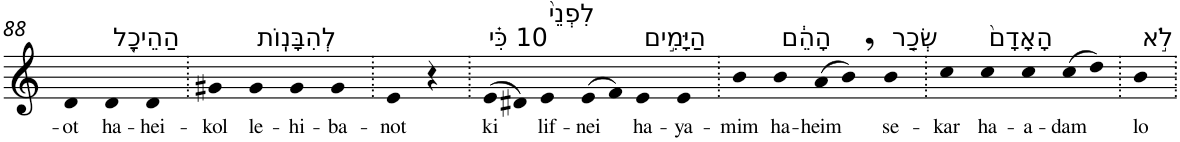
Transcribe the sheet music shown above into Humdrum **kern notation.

**kern	**text
*part1	*part1
*staff1	*staff1
*I"Piano	*
*I'Pno	*
!!LO:PB:g=z
*clefG2	*
*k[]	*
=88	=88
!	!LO:LY:b
4d	-ot
!LO:TX:a:t=הַהֵיכָ֖ל	!
!	!LO:LY:b
4d	ha-
!	!LO:LY:b
4d	-hei-
=89.	=89.
!	!LO:LY:b
4g#X	-kol
!LO:TX:a:t=לְהִבָּנֽוֹת	!
!	!LO:LY:b
4g#	le-
!	!LO:LY:b
4g#	-hi-
!	!LO:LY:b
4g#	-ba-
=90.	=90.
!	!LO:LY:b
4e	-not
4r	.
=91.	=91.
!LO:TX:a:t=10 כִּ֗י	!
!	!LO:LY:b
(>8e	ki
8d#X)	.
!LO:TX:a:t=לִפְנֵי֙	!
!	!LO:LY:b
4e	lif-
!	!LO:LY:b
(>8e	-nei
8f)	.
!LO:TX:a:t=הַיָּמִ֣ים	!
!	!LO:LY:b
4e	ha-
!	!LO:LY:b
4e	-ya-
=92.	=92.
!	!LO:LY:b
4b	-mim
!LO:TX:a:t=הָהֵ֔ם	!
!	!LO:LY:b
4b	ha-
!	!LO:LY:b
(>8a	-heim
8b,)	.
!LO:TX:a:t=שְׂכַ֤ר	!
!	!LO:LY:b
4b	se-
=93.	=93.
!	!LO:LY:b
4cc	-kar
!LO:TX:a:t=הָאָדָם֙	!
!	!LO:LY:b
4cc	ha-
!	!LO:LY:b
4cc	-a-
!	!LO:LY:b
(>8cc	-dam
8dd)	.
=94.	=94.
!LO:TX:a:t=לֹ֣א	!
!	!LO:LY:b
4b	lo
=.	=.
*-	*-
